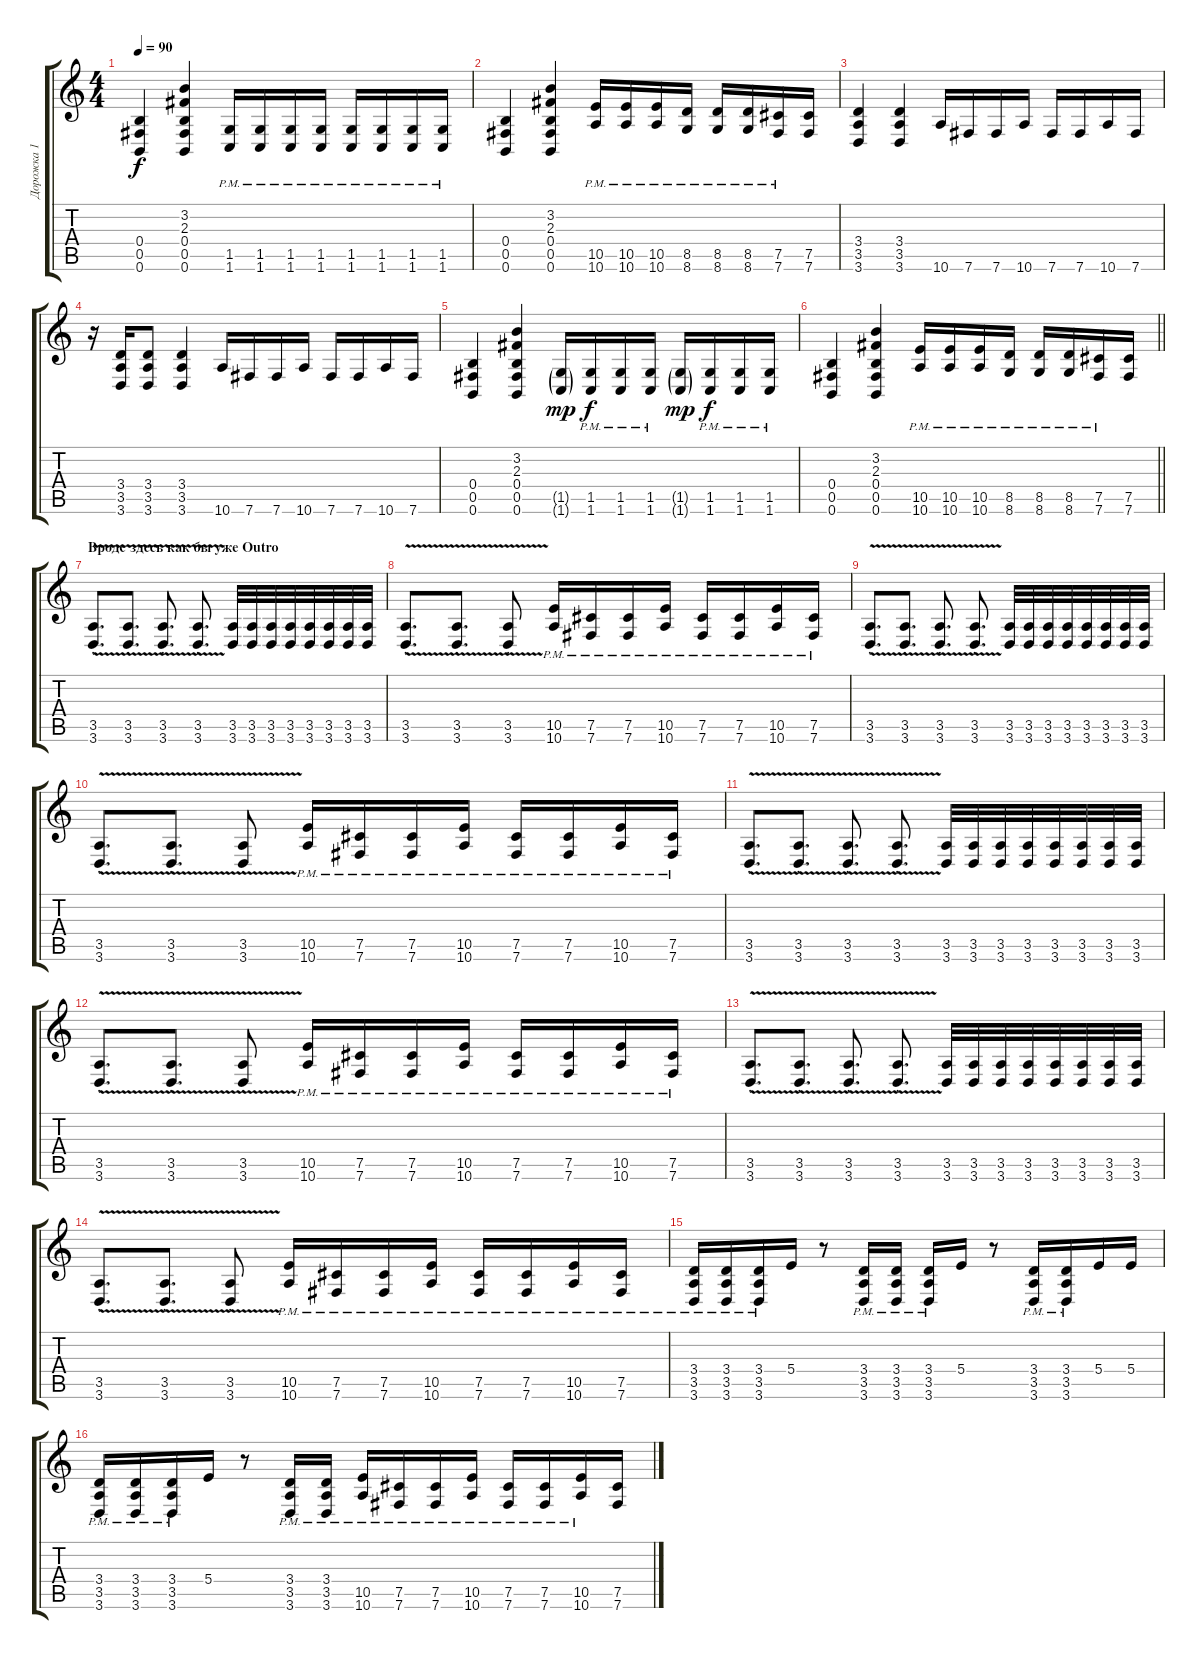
\track ("Дорожка 1" "Дорожка 1") {instrument distortionguitar}
\staff {score tabs}
\tuning (Db4 Ab3 E3 B2 Gb2 B1) {hide}
\ts (4 4)
\tempo 90
\clef g2
\ks c
(0.4 0.5 0.6).4{dy f} (3.2 2.3 0.4 0.5 0.6).4 (1.5{pm} 1.6{pm}).16 (1.5{pm} 1.6{pm}).16 (1.5{pm} 1.6{pm}).16 (1.5{pm} 1.6{pm}).16 (1.5{pm} 1.6{pm}).16 (1.5{pm} 1.6{pm}).16 (1.5{pm} 1.6{pm}).16 (1.5{pm} 1.6{pm}).16 |
(0.4 0.5 0.6).4 (3.2 2.3 0.4 0.5 0.6).4 (10.5{pm} 10.6{pm}).16 (10.5{pm} 10.6{pm}).16 (10.5{pm} 10.6{pm}).16 (8.5{pm} 8.6{pm}).16 (8.5{pm} 8.6{pm}).16 (8.5{pm} 8.6{pm}).16 (7.5{pm} 7.6{pm}).16 (7.5 7.6).16 |
(3.4 3.5 3.6).4 (3.4 3.5 3.6).4 10.6.16 7.6.16 7.6.16 10.6.16 7.6.16 7.6.16 10.6.16 7.6.16 |
r.16 (3.4 3.5 3.6).16 (3.4 3.5 3.6).8 (3.4 3.5 3.6).4 10.6.16 7.6.16 7.6.16 10.6.16 7.6.16 7.6.16 10.6.16 7.6.16 |
(0.4 0.5 0.6).4 (3.2 2.3 0.4 0.5 0.6).4 (1.5{g} 1.6{g}).16{dy mp} (1.5{pm} 1.6{pm}).16{dy f} (1.5{pm} 1.6{pm}).16 (1.5{pm} 1.6{pm}).16 (1.5{g} 1.6{g}).16{dy mp} (1.5{pm} 1.6{pm}).16{dy f} (1.5{pm} 1.6{pm}).16 (1.5{pm} 1.6{pm}).16 |
\barLineRight lightlight
(0.4 0.5 0.6).4 (3.2 2.3 0.4 0.5 0.6).4 (10.5{pm} 10.6{pm}).16 (10.5{pm} 10.6{pm}).16 (10.5{pm} 10.6{pm}).16 (8.5{pm} 8.6{pm}).16 (8.5{pm} 8.6{pm}).16 (8.5{pm} 8.6{pm}).16 (7.5{pm} 7.6{pm}).16 (7.5 7.6).16 |
\section ("" "Вроде здесь как бы уже Outro")
(3.5{v st} 3.6{v}).8{d balance 8} (3.5{v st} 3.6{v}).8{d} (3.5{v st} 3.6{v}).8{d} (3.5{v st} 3.6{v}).8{d} (3.5 3.6).32 (3.5 3.6).32 (3.5 3.6).32 (3.5 3.6).32 (3.5 3.6).32 (3.5 3.6).32 (3.5 3.6).32 (3.5 3.6).32 |
(3.5{v st} 3.6{v}).8{d} (3.5{v st} 3.6{v}).8{d} (3.5{v st} 3.6{v}).8 (10.5{pm} 10.6{pm}).16 (7.5{pm} 7.6{pm}).16 (7.5{pm} 7.6{pm}).16 (10.5{pm} 10.6{pm}).16 (7.5{pm} 7.6{pm}).16 (7.5{pm} 7.6{pm}).16 (10.5{pm} 10.6{pm}).16 (7.5{pm} 7.6{pm}).16 |
(3.5{v st} 3.6{v}).8{d} (3.5{v st} 3.6{v}).8{d} (3.5{v st} 3.6{v}).8{d} (3.5{v st} 3.6{v}).8{d} (3.5 3.6).32 (3.5 3.6).32 (3.5 3.6).32 (3.5 3.6).32 (3.5 3.6).32 (3.5 3.6).32 (3.5 3.6).32 (3.5 3.6).32 |
(3.5{v st} 3.6{v}).8{d} (3.5{v st} 3.6{v}).8{d} (3.5{v st} 3.6{v}).8 (10.5{pm} 10.6{pm}).16 (7.5{pm} 7.6{pm}).16 (7.5{pm} 7.6{pm}).16 (10.5{pm} 10.6{pm}).16 (7.5{pm} 7.6{pm}).16 (7.5{pm} 7.6{pm}).16 (10.5{pm} 10.6{pm}).16 (7.5{pm} 7.6{pm}).16 |
(3.5{v st} 3.6{v}).8{d} (3.5{v st} 3.6{v}).8{d} (3.5{v st} 3.6{v}).8{d} (3.5{v st} 3.6{v}).8{d} (3.5 3.6).32 (3.5 3.6).32 (3.5 3.6).32 (3.5 3.6).32 (3.5 3.6).32 (3.5 3.6).32 (3.5 3.6).32 (3.5 3.6).32 |
(3.5{v st} 3.6{v}).8{d} (3.5{v st} 3.6{v}).8{d} (3.5{v st} 3.6{v}).8 (10.5{pm} 10.6{pm}).16 (7.5{pm} 7.6{pm}).16 (7.5{pm} 7.6{pm}).16 (10.5{pm} 10.6{pm}).16 (7.5{pm} 7.6{pm}).16 (7.5{pm} 7.6{pm}).16 (10.5{pm} 10.6{pm}).16 (7.5{pm} 7.6{pm}).16 |
(3.5{v st} 3.6{v}).8{d} (3.5{v st} 3.6{v}).8{d} (3.5{v st} 3.6{v}).8{d} (3.5{v st} 3.6{v}).8{d} (3.5 3.6).32 (3.5 3.6).32 (3.5 3.6).32 (3.5 3.6).32 (3.5 3.6).32 (3.5 3.6).32 (3.5 3.6).32 (3.5 3.6).32 |
(3.5{v st} 3.6{v}).8{d} (3.5{v st} 3.6{v}).8{d} (3.5{v st} 3.6{v}).8 (10.5{pm} 10.6{pm}).16 (7.5{pm} 7.6{pm}).16 (7.5{pm} 7.6{pm}).16 (10.5{pm} 10.6{pm}).16 (7.5{pm} 7.6{pm}).16 (7.5{pm} 7.6{pm}).16 (10.5{pm} 10.6{pm}).16 (7.5{pm} 7.6{pm}).16 |
(3.4{pm} 3.5{pm} 3.6{pm}).16 (3.4{pm} 3.5{pm} 3.6{pm}).16 (3.4{pm} 3.5{pm} 3.6{pm}).16 5.4.16 r.8 (3.4{pm} 3.5{pm} 3.6{pm}).16 (3.4{pm} 3.5{pm} 3.6{pm}).16 (3.4{pm} 3.5{pm} 3.6{pm}).16 5.4.16 r.8 (3.4{pm} 3.5{pm} 3.6{pm}).16 (3.4{pm} 3.5{pm} 3.6{pm}).16 5.4.16 5.4.16 |
(3.4{pm} 3.5{pm} 3.6{pm}).16 (3.4{pm} 3.5{pm} 3.6{pm}).16 (3.4{pm} 3.5{pm} 3.6{pm}).16 5.4.16 r.8 (3.4{pm} 3.5{pm} 3.6{pm}).16 (3.4{pm} 3.5{pm} 3.6{pm}).16 (10.5{pm} 10.6{pm}).16 (7.5{pm} 7.6{pm}).16 (7.5{pm} 7.6{pm}).16 (10.5{pm} 10.6{pm}).16 (7.5{pm} 7.6{pm}).16 (7.5{pm} 7.6{pm}).16 (10.5{pm} 10.6{pm}).16 (7.5 7.6).16
